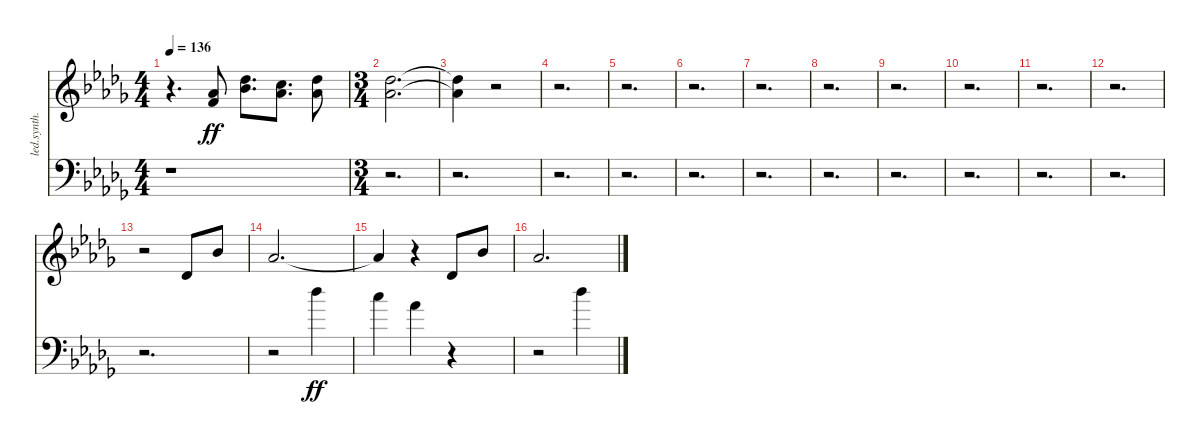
\bracketExtendMode nobrackets
\track ("Vocal" "led.synth.") {instrument lead2sawtooth}
\staff {score}
\tuning (E4 B3 G3 D3 A2 E2)
\ts (4 4)
\tempo 136
\clef g2
\ks db
r.4{d dy ff beam Down} (10.3{acc forcenatural} 9.2{acc b}).8{beam Up} (15.3{acc b} 14.2{acc b}).8{d beam Down} (9.2{acc b} 8.1{acc forcenatural}).8{d beam Down} (9.2{acc b} 9.1{acc b}).8{beam Down} |
\ts (3 4)
(9.2{acc b} 9.1{acc b}).2{d beam Down} |
(9.2{t acc b} 9.1{t acc b}).4{beam Down} r.2{beam Down} |
r.2{d beam Down} |
r.2{d beam Down} |
r.2{d beam Down} |
r.2{d beam Down} |
r.2{d beam Down} |
r.2{d beam Down} |
r.2{d beam Down} |
r.2{d beam Down} |
r.2{d beam Down} |
r.2{beam Down} 2.2{acc b}.8{beam Up} 6.1{acc b}.8{beam Up} |
4.1{acc b}.2{d beam Up} |
4.1{t acc b}.4{beam Up} r.4{beam Down} 2.2{acc b}.8{beam Up} 6.1{acc b}.8{beam Up} |
4.1{acc b}.2{d beam Up}
\staff {score}
\tuning (G2 D2 A1 E1)
\clef f4
\ottava regular
\simile none
\ks db
r.1{dy ff beam Down} |
r.2{d beam Down} |
r.2{d beam Down} |
r.2{d beam Down} |
r.2{d beam Down} |
r.2{d beam Down} |
r.2{d beam Down} |
r.2{d beam Down} |
r.2{d beam Down} |
r.2{d beam Down} |
r.2{d beam Down} |
r.2{d beam Down} |
r.2{d beam Down} |
r.2{beam Down} 30.1{acc b}.4{beam Down} |
29.1{acc forcenatural}.4{beam Down} 25.1{acc b}.4{beam Down} r.4{beam Down} |
r.2{beam Down} 30.1{acc b}.4{beam Down}
